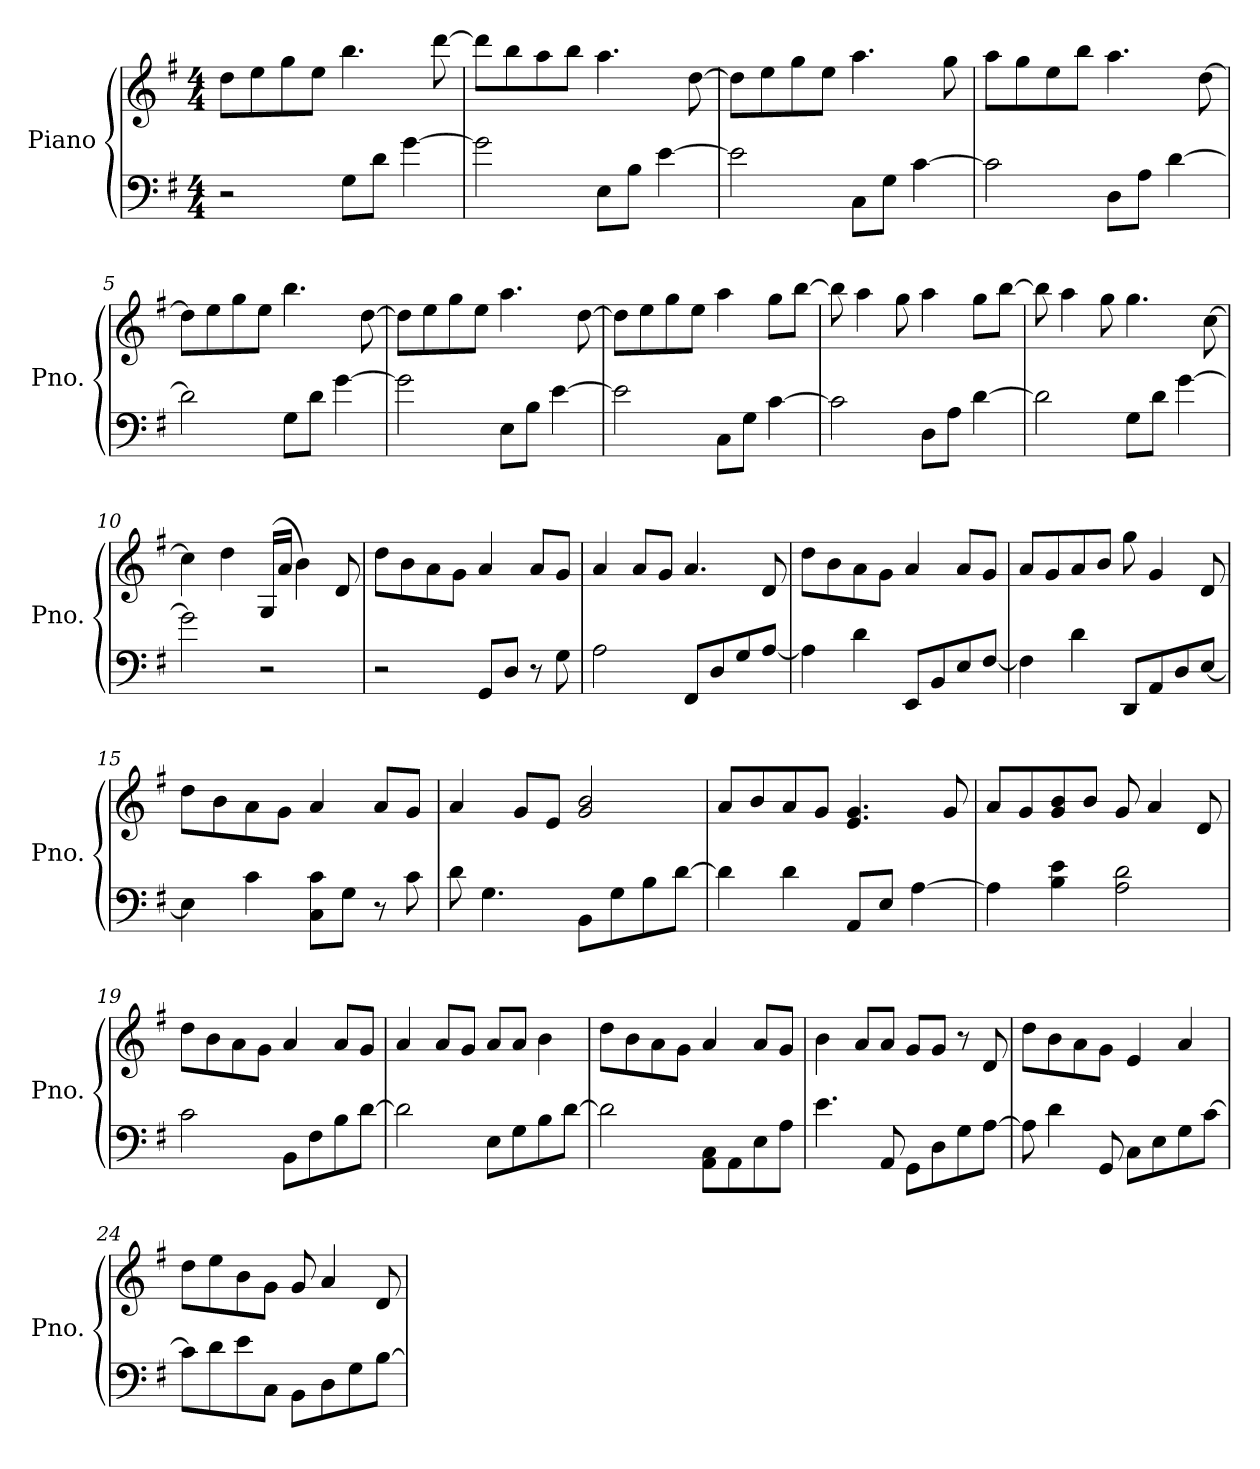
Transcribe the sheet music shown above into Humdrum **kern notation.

**kern	**kern
*part1	*part1
*staff2	*staff1
*I"Piano	*
*I'Pno.	*
*clefF4	*clefG2
*k[f#]	*k[f#]
*M4/4	*M4/4
*MM105	*MM105
=1	=1
2r	8dd\L
.	8ee\
.	8gg\
.	8ee\J
8G\L	4.bb\
8d\J	.
[4g\	.
.	[8ddd\
=2	=2
2g\]	8ddd\L]
.	8bb\
.	8aa\
.	8bb\J
8E\L	4.aa\
8B\J	.
[4e\	.
.	[8dd\
=3	=3
2e\]	8dd\L]
.	8ee\
.	8gg\
.	8ee\J
8C\L	4.aa\
8G\J	.
[4c\	.
.	8gg\
=4	=4
2c\]	8aa\L
.	8gg\
.	8ee\
.	8bb\J
8D\L	4.aa\
8A\J	.
[4d\	.
.	[8dd\
=5	=5
2d\]	8dd\L]
.	8ee\
.	8gg\
.	8ee\J
8G\L	4.bb\
8d\J	.
[4g\	.
.	[8dd\
!!LO:LB:g=z
=6	=6
2g\]	8dd\L]
.	8ee\
.	8gg\
.	8ee\J
8E\L	4.aa\
8B\J	.
[4e\	.
.	[8dd\
=7	=7
2e\]	8dd\L]
.	8ee\
.	8gg\
.	8ee\J
8C\L	4aa\
8G\J	.
[4c\	8gg\L
.	[8bb\J
=8	=8
2c\]	8bb\]
.	4aa\
.	8gg\
8D\L	4aa\
8A\J	.
[4d\	8gg\L
.	[8bb\J
=9	=9
2d\]	8bb\]
.	4aa\
.	8gg\
8G\L	4.gg\
8d\J	.
[4g\	.
.	[8cc\
=10	=10
2g\]	4cc\]
.	4dd\
2r	(16G/LL
.	16a/JJ
.	4b\)
.	8d/
!!LO:LB:g=z
=11	=11
2r	8dd\L
.	8b\
.	8a\
.	8g\J
8GG/L	4a/
8D/J	.
8r	8a/L
8G\	8g/J
=12	=12
2A\	4a/
.	8a/L
.	8g/J
8FF#/L	4.a/
8D/	.
8G/	.
[8A/J	8d/
=13	=13
4A\]	8dd\L
.	8b\
4d\	8a\
.	8g\J
8EE/L	4a/
8BB/	.
8E/	8a/L
[8F#/J	8g/J
=14	=14
4F#\]	8a/L
.	8g/
4d\	8a/
.	8b/J
8DD/L	8gg\
8AA/	4g/
8D/	.
[8E/J	8d/
=15	=15
4E\]	8dd\L
.	8b\
4c\	8a\
.	8g\J
8C\ 8c\L	4a/
8G\J	.
8r	8a/L
8c\	8g/J
!!LO:LB:g=z
=16	=16
8d\	4a/
4.G\	.
.	8g/L
.	8e/J
8BB\L	2g/ 2b/
8G\	.
8B\	.
[8d\J	.
=17	=17
4d\]	8a/L
.	8b/
4d\	8a/
.	8g/J
8AA/L	4.e/ 4.g/
8E/J	.
[4A\	.
.	8g/
=18	=18
4A\]	8a/L
.	8g/
4B\ 4e\	8g/ 8b/
.	8b/J
2A\ 2d\	8g/
.	4a/
.	8d/
=19	=19
2c\	8dd\L
.	8b\
.	8a\
.	8g\J
8BB\L	4a/
8F#\	.
8B\	8a/L
[8d\J	8g/J
=20	=20
2d\]	4a/
.	8a/L
.	8g/J
8E\L	8a/L
8G\	8a/J
8B\	4b\
[8d\J	.
!!LO:LB:g=z
=21	=21
2d\]	8dd\L
.	8b\
.	8a\
.	8g\J
8AA\ 8C\L	4a/
8AA\	.
8E\	8a/L
8A\J	8g/J
=22	=22
4.e\	4b\
.	8a/L
8AA/	8a/J
8GG\L	8g/L
8D\	8g/J
8G\	8r
[8A\J	8d/
=23	=23
8A\]	8dd\L
4d\	8b\
.	8a\
8GG/	8g\J
8C\L	4e/
8E\	.
8G\	4a/
[8c\J	.
=24	=24
8c\L]	8dd\L
8d\	8ee\
8e\	8b\
8C\J	8g\J
8BB\L	8g/
8D\	4a/
8G\	.
[8B\J	8d/
=	=
*-	*-
